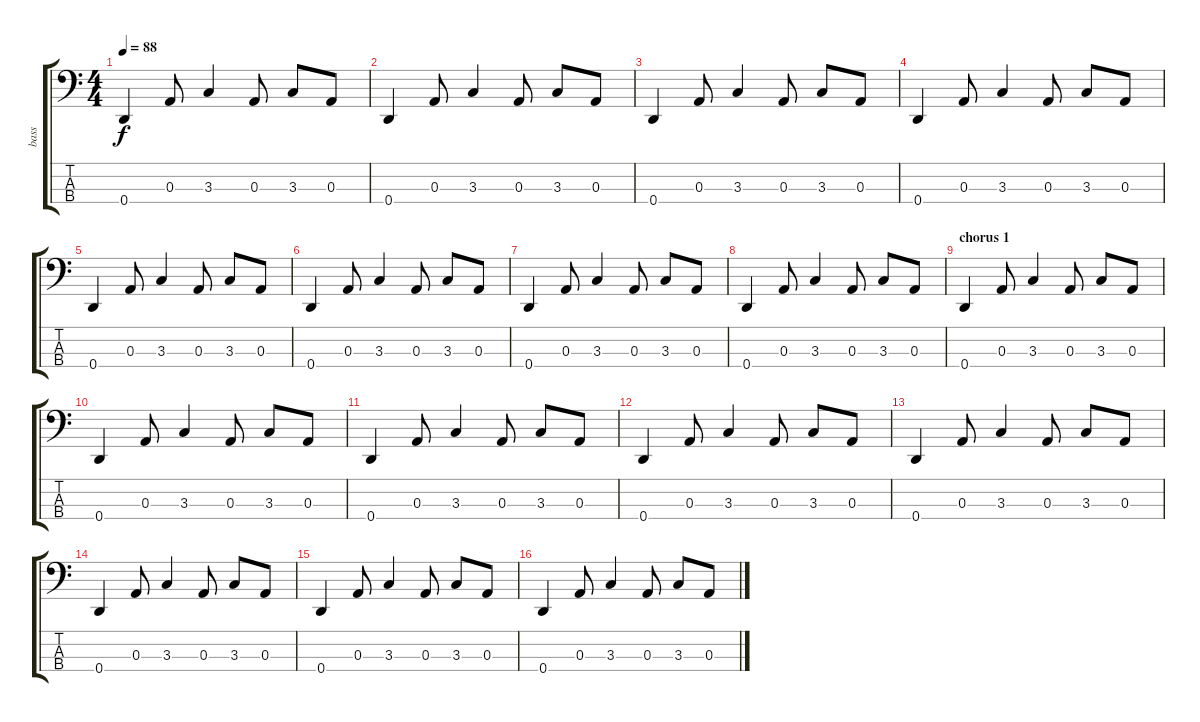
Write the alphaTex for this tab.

\track ("bass" "bass") {instrument acousticbass}
\staff {score tabs}
\tuning (G2 D2 A1 D1) {hide}
\ts (4 4)
\tempo 88
\clef f4
\ks c
0.4.4{dy f instrument acousticbass} 0.3.8 3.3.4 0.3.8 3.3.8 0.3.8 |
0.4.4 0.3.8 3.3.4 0.3.8 3.3.8 0.3.8 |
0.4.4 0.3.8 3.3.4 0.3.8 3.3.8 0.3.8 |
0.4.4 0.3.8 3.3.4 0.3.8 3.3.8 0.3.8 |
0.4.4 0.3.8 3.3.4 0.3.8 3.3.8 0.3.8 |
0.4.4 0.3.8 3.3.4 0.3.8 3.3.8 0.3.8 |
0.4.4 0.3.8 3.3.4 0.3.8 3.3.8 0.3.8 |
0.4.4 0.3.8 3.3.4 0.3.8 3.3.8 0.3.8 |
\section ("" "chorus 1")
0.4.4 0.3.8 3.3.4 0.3.8 3.3.8 0.3.8 |
0.4.4 0.3.8 3.3.4 0.3.8 3.3.8 0.3.8 |
0.4.4 0.3.8 3.3.4 0.3.8 3.3.8 0.3.8 |
0.4.4 0.3.8 3.3.4 0.3.8 3.3.8 0.3.8 |
0.4.4 0.3.8 3.3.4 0.3.8 3.3.8 0.3.8 |
0.4.4 0.3.8 3.3.4 0.3.8 3.3.8 0.3.8 |
0.4.4 0.3.8 3.3.4 0.3.8 3.3.8 0.3.8 |
0.4.4 0.3.8 3.3.4 0.3.8 3.3.8 0.3.8
